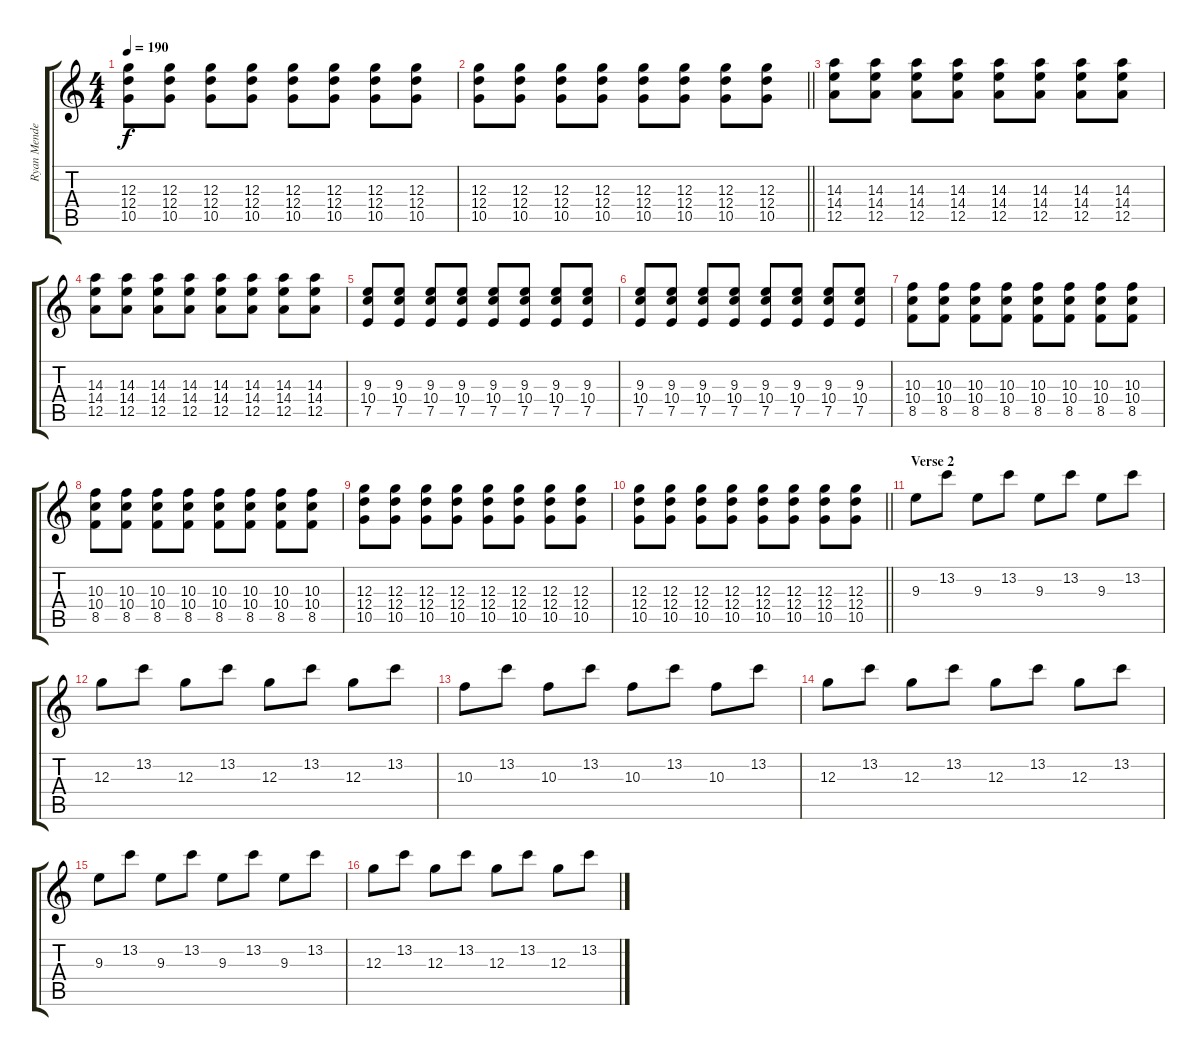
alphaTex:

\track ("Ryan Mendez" "Ryan Mende") {instrument electricguitarclean}
\staff {score tabs}
\tuning (E4 B3 G3 D3 A2 E2) {hide}
\ts (4 4)
\tempo 190
\clef g2
\ks c
(12.3 12.4 10.5).8{dy f} (12.3 12.4 10.5).8 (12.3 12.4 10.5).8 (12.3 12.4 10.5).8 (12.3 12.4 10.5).8 (12.3 12.4 10.5).8 (12.3 12.4 10.5).8 (12.3 12.4 10.5).8 |
\barLineRight lightlight
(12.3 12.4 10.5).8 (12.3 12.4 10.5).8 (12.3 12.4 10.5).8 (12.3 12.4 10.5).8 (12.3 12.4 10.5).8 (12.3 12.4 10.5).8 (12.3 12.4 10.5).8 (12.3 12.4 10.5).8 |
(14.3 14.4 12.5).8 (14.3 14.4 12.5).8 (14.3 14.4 12.5).8 (14.3 14.4 12.5).8 (14.3 14.4 12.5).8 (14.3 14.4 12.5).8 (14.3 14.4 12.5).8 (14.3 14.4 12.5).8 |
(14.3 14.4 12.5).8 (14.3 14.4 12.5).8 (14.3 14.4 12.5).8 (14.3 14.4 12.5).8 (14.3 14.4 12.5).8 (14.3 14.4 12.5).8 (14.3 14.4 12.5).8 (14.3 14.4 12.5).8 |
(9.3 10.4 7.5).8 (9.3 10.4 7.5).8 (9.3 10.4 7.5).8 (9.3 10.4 7.5).8 (9.3 10.4 7.5).8 (9.3 10.4 7.5).8 (9.3 10.4 7.5).8 (9.3 10.4 7.5).8 |
(9.3 10.4 7.5).8 (9.3 10.4 7.5).8 (9.3 10.4 7.5).8 (9.3 10.4 7.5).8 (9.3 10.4 7.5).8 (9.3 10.4 7.5).8 (9.3 10.4 7.5).8 (9.3 10.4 7.5).8 |
(10.3 10.4 8.5).8 (10.3 10.4 8.5).8 (10.3 10.4 8.5).8 (10.3 10.4 8.5).8 (10.3 10.4 8.5).8 (10.3 10.4 8.5).8 (10.3 10.4 8.5).8 (10.3 10.4 8.5).8 |
(10.3 10.4 8.5).8 (10.3 10.4 8.5).8 (10.3 10.4 8.5).8 (10.3 10.4 8.5).8 (10.3 10.4 8.5).8 (10.3 10.4 8.5).8 (10.3 10.4 8.5).8 (10.3 10.4 8.5).8 |
(12.3 12.4 10.5).8 (12.3 12.4 10.5).8 (12.3 12.4 10.5).8 (12.3 12.4 10.5).8 (12.3 12.4 10.5).8 (12.3 12.4 10.5).8 (12.3 12.4 10.5).8 (12.3 12.4 10.5).8 |
\barLineRight lightlight
(12.3 12.4 10.5).8 (12.3 12.4 10.5).8 (12.3 12.4 10.5).8 (12.3 12.4 10.5).8 (12.3 12.4 10.5).8 (12.3 12.4 10.5).8 (12.3 12.4 10.5).8 (12.3 12.4 10.5).8 |
\section ("" "Verse 2")
9.3.8{balance 8 instrument electricguitarclean} 13.2.8 9.3.8 13.2.8 9.3.8 13.2.8 9.3.8 13.2.8 |
12.3.8 13.2.8 12.3.8 13.2.8 12.3.8 13.2.8 12.3.8 13.2.8 |
10.3.8 13.2.8 10.3.8 13.2.8 10.3.8 13.2.8 10.3.8 13.2.8 |
12.3.8 13.2.8 12.3.8 13.2.8 12.3.8 13.2.8 12.3.8 13.2.8 |
9.3.8 13.2.8 9.3.8 13.2.8 9.3.8 13.2.8 9.3.8 13.2.8 |
12.3.8 13.2.8 12.3.8 13.2.8 12.3.8 13.2.8 12.3.8 13.2.8
